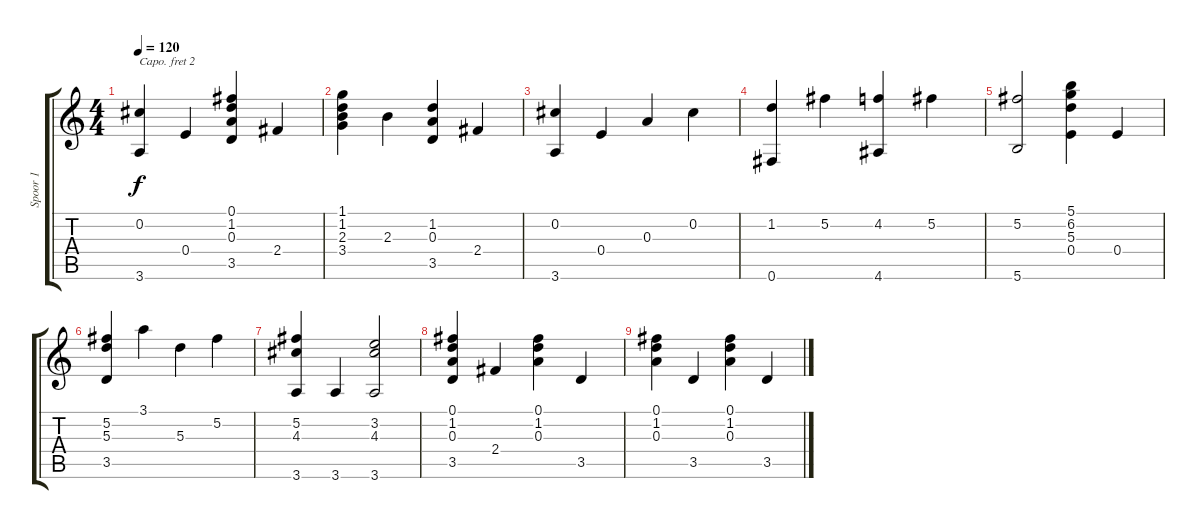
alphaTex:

\track ("Spoor 1" "Spoor 1") {instrument acousticguitarnylon}
\staff {score tabs}
\capo 2
\tuning (E4 B3 G3 D3 A2 E2) {hide}
\ts (4 4)
\tempo 120
\clef g2
\ks c
(0.2 3.6).4{dy f} 0.4.4 (0.1 1.2 0.3 3.5).4 2.4.4 |
(1.1 1.2 2.3 3.4).4 2.3.4 (1.2 0.3 3.5).4 2.4.4 |
(0.2 3.6).4 0.4.4 0.3.4 0.2.4 |
(1.2 0.6).4 5.2.4 (4.2 4.6).4 5.2.4 |
(5.2 5.6).2 (5.1 6.2 5.3 0.4).4 0.4.4 |
(5.2 5.3 3.5).4 3.1.4 5.3.4 5.2.4 |
(5.2 4.3 3.6).4 3.6.4 (3.2 4.3 3.6).2 |
(0.1 1.2 0.3 3.5).4 2.4.4 (0.1 1.2 0.3).4 3.5.4 |
(0.1 1.2 0.3).4 3.5.4 (0.1 1.2 0.3).4 3.5.4
